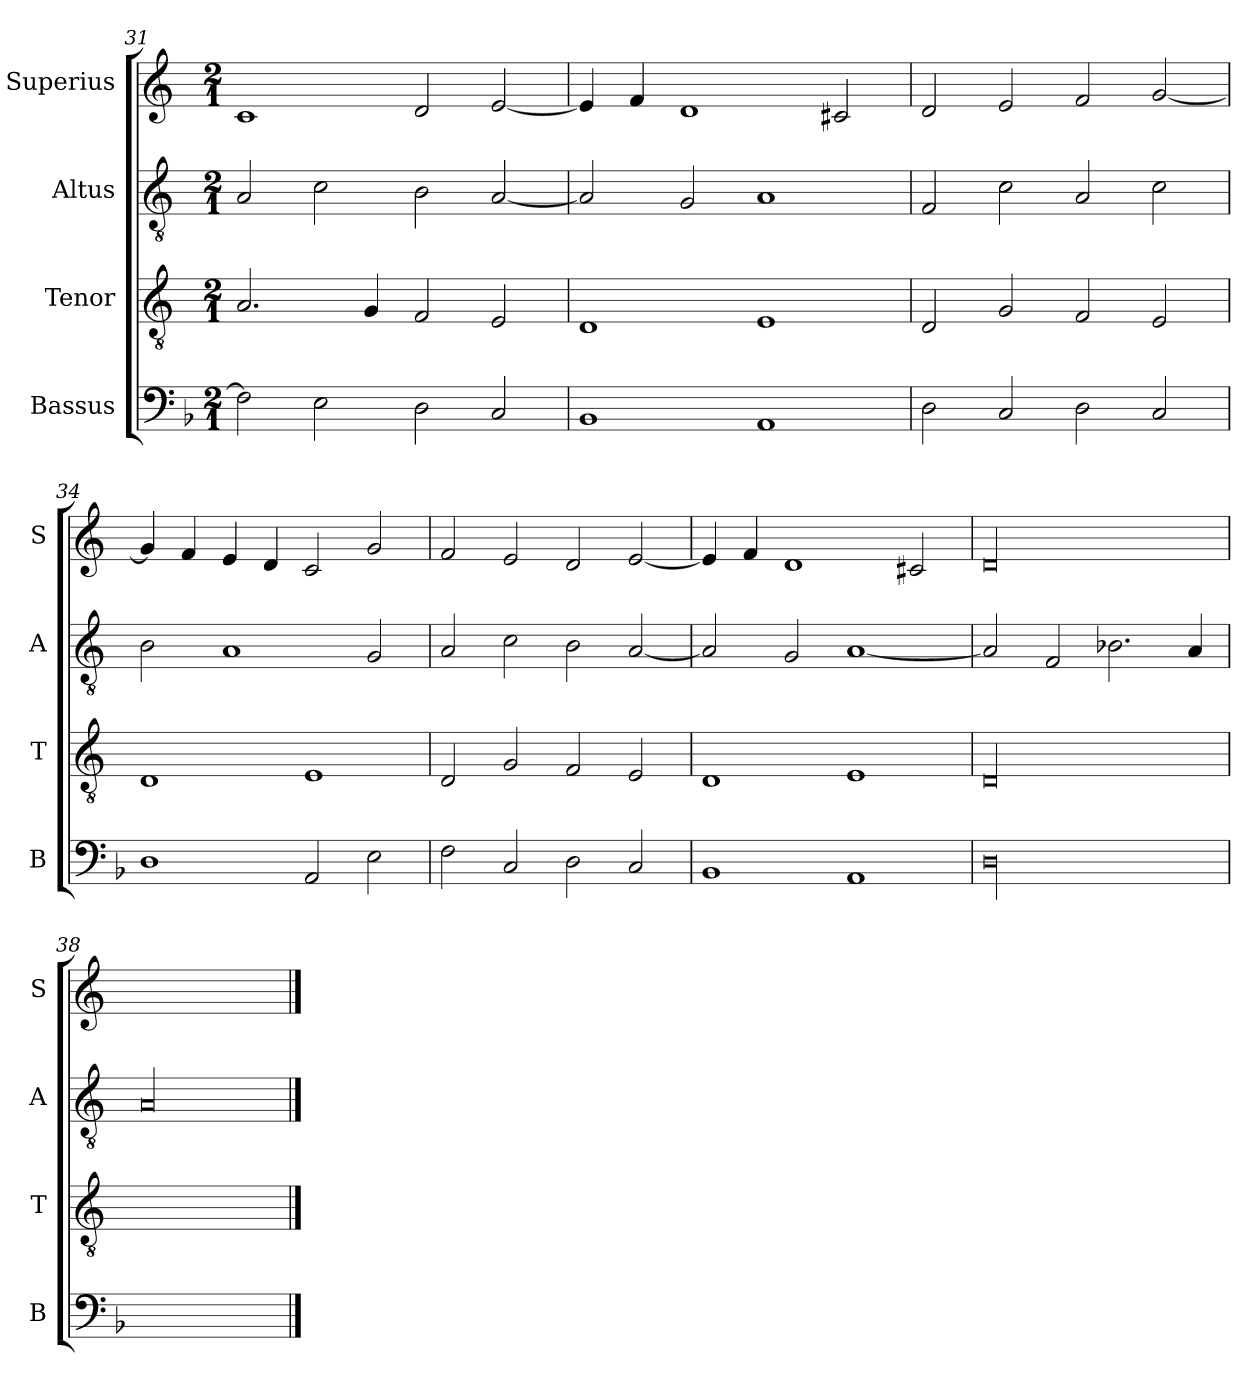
**kern	**kern	**kern	**kern
*part4	*part3	*part2	*part1
*staff4	*staff3	*staff2	*staff1
*I"Bassus	*I"Tenor	*I"Altus	*I"Superius
*I'B	*I'T	*I'A	*I'S
*clefF4	*clefGv2	*clefGv2	*clefG2
*k[b-]	*k[]	*k[]	*k[]
*M2/1	*M2/1	*M2/1	*M2/1
=31	=31	=31	=31
2F\]	2.A/	2A/	1c
2E\	.	2c\	.
.	4G/	.	.
2D\	2F/	2B\	2d/
2C/	2E/	[2A/	[2e/
=32	=32	=32	=32
1BB-	1D	2A/]	4e/]
.	.	.	4f/
.	.	2G/	1d
1AA	1E	1A	.
.	.	.	2c#X/
=33	=33	=33	=33
2D\	2D/	2F/	2d/
2C/	2G/	2c\	2e/
2D\	2F/	2A/	2f/
2C/	2E/	2c\	[2g/
=34	=34	=34	=34
1D	1D	2B\	4g/]
.	.	.	4f/
.	.	1A	4e/
.	.	.	4d/
2AA/	1E	.	2c/
2E\	.	2G/	2g/
=35	=35	=35	=35
2F\	2D/	2A/	2f/
2C/	2G/	2c\	2e/
2D\	2F/	2B\	2d/
2C/	2E/	[2A/	[2e/
=36	=36	=36	=36
1BB-	1D	2A/]	4e/]
.	.	.	4f/
.	.	2G/	1d
1AA	1E	[1A	.
.	.	.	2c#X/
=37	=37	=37	=37
!LO:N:vis=00	!LO:N:vis=00	!	!LO:N:vis=00
0D	0D	2A/]	0d
.	.	2F/	.
.	.	2.B-X\	.
.	.	4A/	.
=38	=38	=38	=38
!	!	!LO:N:vis=00	!
0Dyy	0Dyy	0A	0dyy
==	==	==	==
*-	*-	*-	*-
